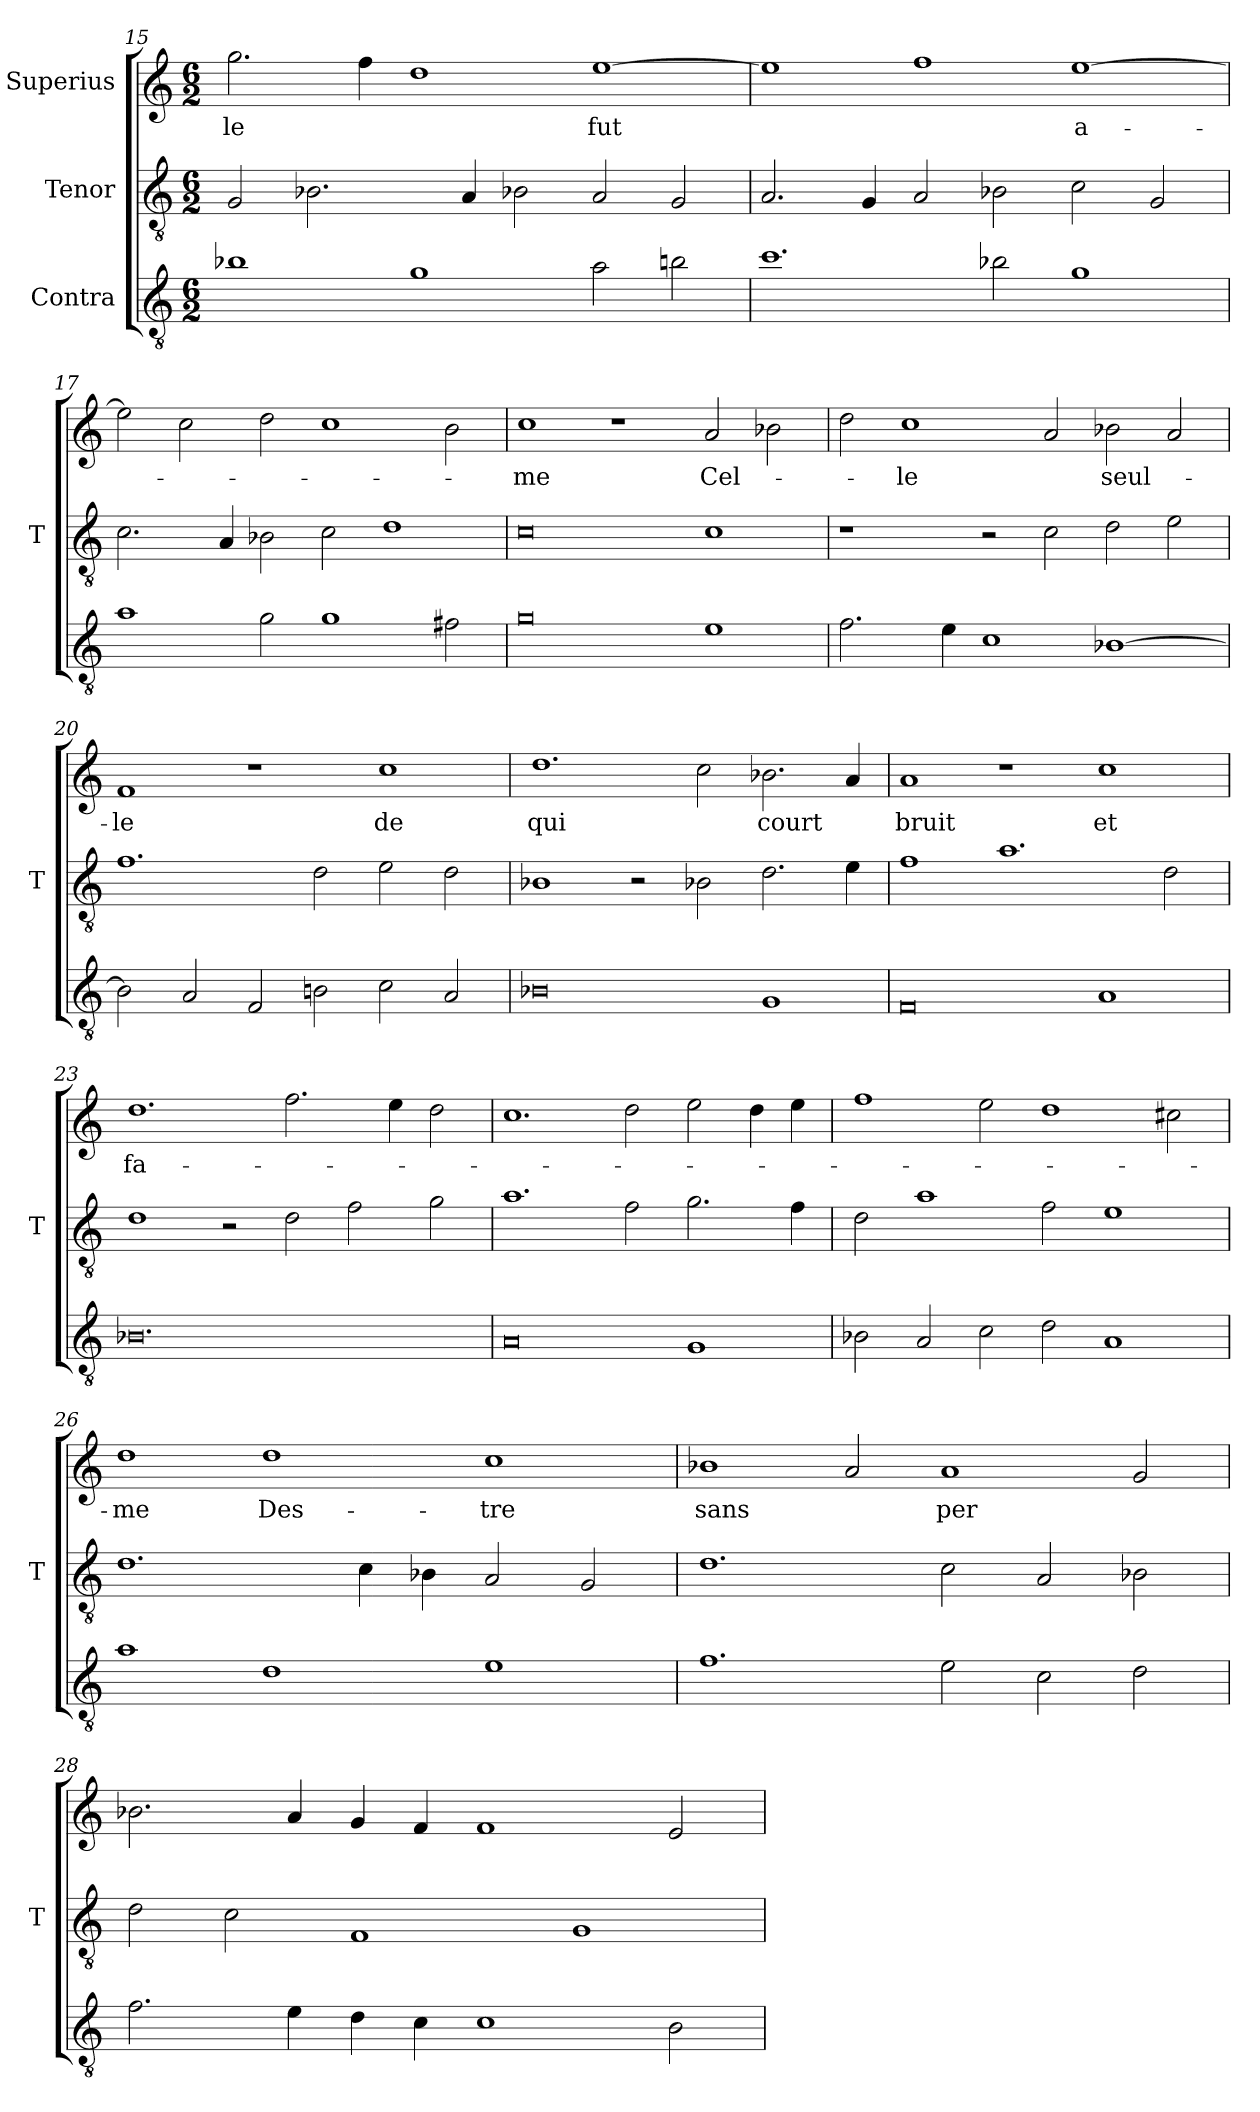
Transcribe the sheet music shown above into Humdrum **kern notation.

**kern	**kern	**kern	**text
*part3	*part2	*part1	*part1
*staff3	*staff2	*staff1	*staff1
*I"Contra	*I"Tenor	*I"Superius	*
*	*I'T	*	*
*clefGv2	*clefGv2	*clefG2	*
*M6/2	*M6/2	*M6/2	*
=15	=15	=15	=15
1b-X	2G	2.gg	-le
.	2.B-X	.	.
.	.	4ff	.
1g	.	1dd	.
.	4A	.	.
.	2B-X	.	.
2a	2A	[1ee	-fut
2b	2G	.	.
=16	=16	=16	=16
1.cc	2.A	1ee]	.
.	4G	.	.
.	2A	1ff	.
2b-X	2B-X	.	.
1g	2c	[1ee	a-
.	2G	.	.
=17	=17	=17	=17
1a	2.c	2ee]	.
.	.	2cc	.
.	4A	.	.
2g	2B-X	2dd	.
1g	2c	1cc	.
.	1d	.	.
2f#X	.	2b	.
=18	=18	=18	=18
0g	0c	1cc	-me
.	.	1r	.
1e	1c	2a	Cel-
.	.	2b-X	.
=19	=19	=19	=19
2.f	1r	2dd	.
.	.	1cc	-le
4e	.	.	.
1c	2r	.	.
.	2c	2a	.
[1B-X	2d	2b-X	seul-
.	2e	2a	.
=20	=20	=20	=20
2B-]	1.f	1f	-le
2A	.	.	.
2F	.	1r	.
2B	2d	.	.
2c	2e	1cc	-de
2A	2d	.	.
=21	=21	=21	=21
0B-X	1B-X	1.dd	-qui
.	2r	.	.
.	2B-X	2cc	.
1G	2.d	2.b-X	-court
.	4e	4a	.
=22	=22	=22	=22
0F	1f	1a	-bruit
.	1.a	1r	.
1A	.	1cc	-et
.	2d	.	.
=23	=23	=23	=23
0.B-X	1d	1.dd	fa-
.	2r	.	.
.	2d	2.ff	.
.	2f	.	.
.	.	4ee	.
.	2g	2dd	.
=24	=24	=24	=24
0A	1.a	1.cc	.
.	2f	2dd	.
1G	2.g	2ee	.
.	.	4dd	.
.	4f	4ee	.
=25	=25	=25	=25
2B-X	2d	1ff	.
2A	1a	.	.
2c	.	2ee	.
2d	2f	1dd	.
1A	1e	.	.
.	.	2cc#X	.
=26	=26	=26	=26
1a	1.d	1dd	-me
1d	.	1dd	Des-
.	4c	.	.
.	4B-X	.	.
1e	2A	1cc	-tre
.	2G	.	.
=27	=27	=27	=27
1.f	1.d	1b-X	-sans
.	.	2a	.
2e	2c	1a	-per
2c	2A	.	.
2d	2B-X	2g	.
=28	=28	=28	=28
2.f	2d	2.b-X	.
.	2c	.	.
4e	.	4a	.
4d	1F	4g	.
4c	.	4f	.
1c	.	1f	.
.	1G	.	.
2B	.	2e	.
=	=	=	=
*-	*-	*-	*-
